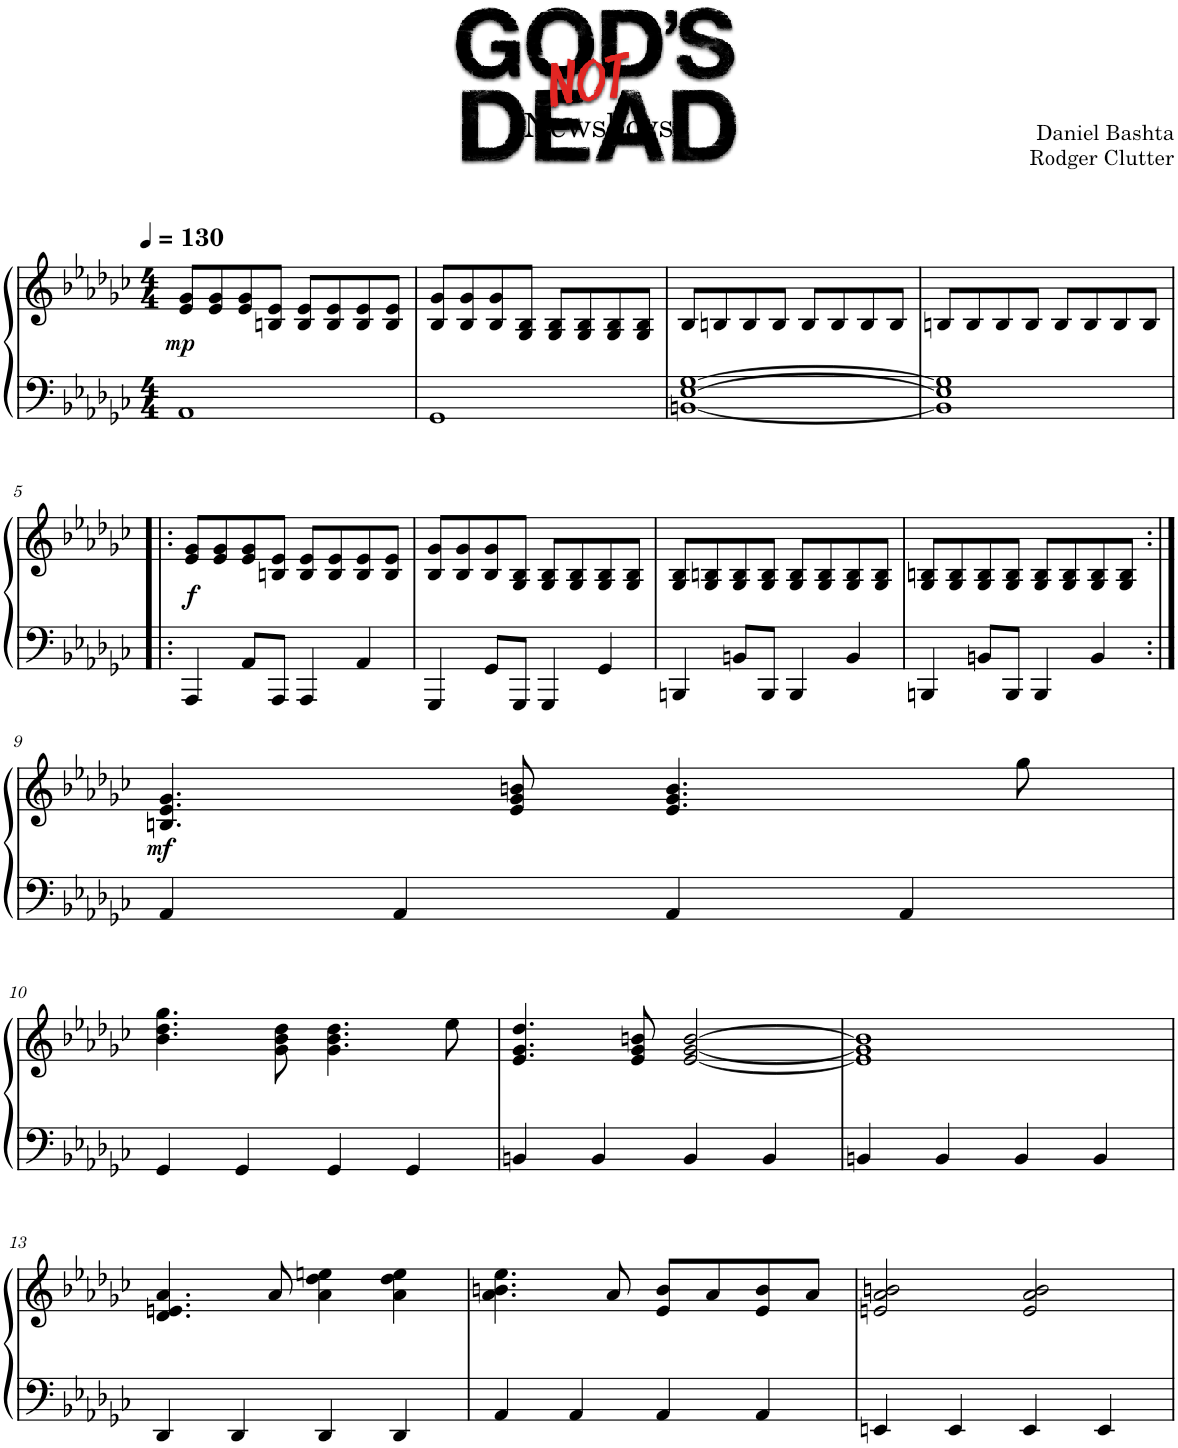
**kern	**kern	**dynam
*part1	*part1	*part1
*staff2	*staff1	*staff1/2
*I"Piano	*	*
*I'Pno.	*	*
*clefF4	*clefG2	*
*k[b-e-a-d-g-c-]	*k[b-e-a-d-g-c-]	*
*M4/4	*M4/4	*
*MM130	*MM130	*
=1	=1	=1
!	!	!LO:DY:a=2
1AA-	8e-/ 8g-/L	mp
.	8e-/ 8g-/	.
.	8e-/ 8g-/	.
.	8Bn/ 8e-/J	.
.	8B/ 8e-/L	.
.	8B/ 8e-/	.
.	8B/ 8e-/	.
.	8B/ 8e-/J	.
=2	=2	=2
1GG-	8B-/ 8g-/L	.
.	8B-/ 8g-/	.
.	8B-/ 8g-/	.
.	8G-/ 8B-/J	.
.	8G-/ 8B-/L	.
.	8G-/ 8B-/	.
.	8G-/ 8B-/	.
.	8G-/ 8B-/J	.
=3	=3	=3
[1BBn [1E- [1G-	8B-/L	.
.	8Bn/	.
.	8B/	.
.	8B/J	.
.	8B/L	.
.	8B/	.
.	8B/	.
.	8B/J	.
=4	=4	=4
1BB] 1E-] 1G-]	8Bn/L	.
.	8B/	.
.	8B/	.
.	8B/J	.
.	8B/L	.
.	8B/	.
.	8B/	.
.	8B/J	.
!!LO:LB:g=z
=5!|:	=5!|:	=5!|:
!	!	!LO:DY:a=2
4AAA-/	8e-/ 8g-/L	f
.	8e-/ 8g-/	.
8AA-/L	8e-/ 8g-/	.
8AAA-/J	8Bn/ 8e-/J	.
4AAA-/	8B/ 8e-/L	.
.	8B/ 8e-/	.
4AA-/	8B/ 8e-/	.
.	8B/ 8e-/J	.
=6	=6	=6
4GGG-/	8B-/ 8g-/L	.
.	8B-/ 8g-/	.
8GG-/L	8B-/ 8g-/	.
8GGG-/J	8G-/ 8B-/J	.
4GGG-/	8G-/ 8B-/L	.
.	8G-/ 8B-/	.
4GG-/	8G-/ 8B-/	.
.	8G-/ 8B-/J	.
=7	=7	=7
4BBBn/	8G-/ 8B-/L	.
.	8G-/ 8Bn/	.
8BBn/L	8G-/ 8B/	.
8BBB/J	8G-/ 8B/J	.
4BBB/	8G-/ 8B/L	.
.	8G-/ 8B/	.
4BB/	8G-/ 8B/	.
.	8G-/ 8B/J	.
=8	=8	=8
4BBBn/	8G-/ 8Bn/L	.
.	8G-/ 8B/	.
8BBn/L	8G-/ 8B/	.
8BBB/J	8G-/ 8B/J	.
4BBB/	8G-/ 8B/L	.
.	8G-/ 8B/	.
4BB/	8G-/ 8B/	.
.	8G-/ 8B/J	.
!!LO:LB:g=z
=9:|!	=9:|!	=9:|!
!	!	!LO:DY:a=2
4AA-/	4.Bn/ 4.e-/ 4.g-/	mf
4AA-/	.	.
.	8e-/ 8g-/ 8bn/	.
4AA-/	4.e-/ 4.g-/ 4.b/	.
4AA-/	.	.
.	8gg-\	.
!!LO:LB:g=z
=10	=10	=10
4GG-/	4.b-\ 4.dd-\ 4.gg-\	.
4GG-/	.	.
.	8g-\ 8b-\ 8dd-\	.
4GG-/	4.g-\ 4.b-\ 4.dd-\	.
4GG-/	.	.
.	8ee-\	.
=11	=11	=11
4BBn/	4.e-/ 4.g-/ 4.dd-/	.
4BB/	.	.
.	8e-/ 8g-/ 8bn/	.
4BB/	[2e-/ [2g-/ [2b/	.
4BB/	.	.
=12	=12	=12
4BBn/	1e-] 1g-] 1b]	.
4BB/	.	.
4BB/	.	.
4BB/	.	.
!!LO:LB:g=z
=13	=13	=13
4DD-/	4.d-/ 4.en/ 4.a-/	.
4DD-/	.	.
.	8a-/	.
4DD-/	4a-\ 4dd-\ 4een\	.
4DD-/	4a-\ 4dd-\ 4ee\	.
=14	=14	=14
4AA-/	4.a-\ 4.bn\ 4.ee-\	.
4AA-/	.	.
.	8a-/	.
4AA-/	8e-/ 8b/L	.
.	8a-/	.
4AA-/	8e-/ 8b/	.
.	8a-/J	.
=15	=15	=15
4EEn/	2en/ 2a-/ 2bn/	.
4EE/	.	.
4EE/	2e/ 2a-/ 2b/	.
4EE/	.	.
=	=	=
*-	*-	*-
